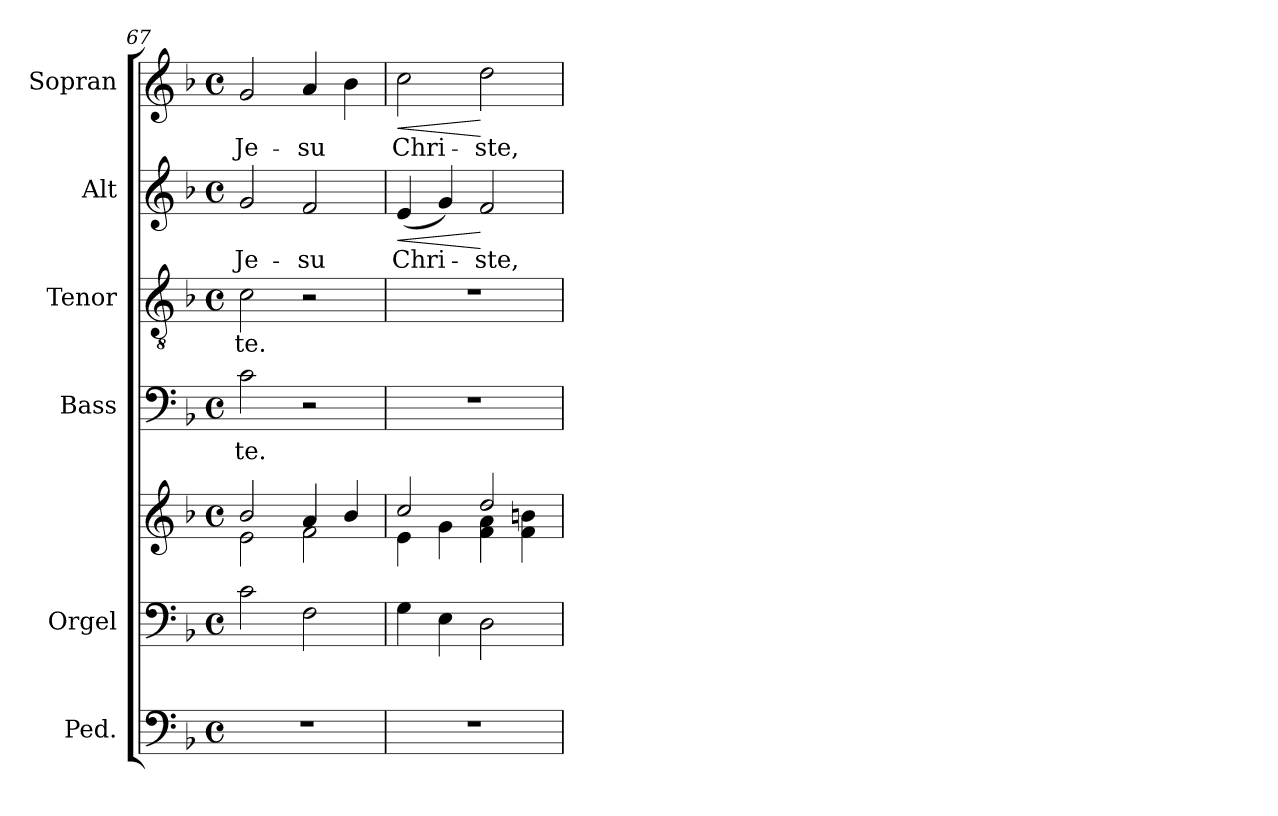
**kern	**kern	**kern	**kern	**text	**kern	**text	**kern	**text	**dynam	**kern	**text	**dynam
*part6	*part5	*part5	*part4	*part4	*part3	*part3	*part2	*part2	*part2	*part1	*part1	*part1
*staff7	*staff6	*staff5	*staff4	*staff4	*staff3	*staff3	*staff2	*staff2	*staff2	*staff1	*staff1	*staff1
*I"Ped.	*I"Orgel	*	*I"Bass	*	*I"Tenor	*	*I"Alt	*	*	*I"Sopran	*	*
*	*I'Org.	*	*I'B.	*	*I'T.	*	*I'A.	*	*	*I'S.	*	*
*clefF4	*clefF4	*clefG2	*clefF4	*	*clefGv2	*	*clefG2	*	*	*clefG2	*	*
*ITrd7c12	*	*	*	*	*	*	*	*	*	*	*	*
*k[b-]	*k[b-]	*k[b-]	*k[b-]	*	*k[b-]	*	*k[b-]	*	*	*k[b-]	*	*
*F:	*F:	*F:	*F:	*	*F:	*	*F:	*	*	*F:	*	*
*M4/4	*M4/4	*M4/4	*M4/4	*	*M4/4	*	*M4/4	*	*	*M4/4	*	*
*met(c)	*met(c)	*met(c)	*met(c)	*	*met(c)	*	*met(c)	*	*	*met(c)	*	*
=67	=67	=67	=67	=67	=67	=67	=67	=67	=67	=67	=67	=67
*	*	*^	*	*	*	*	*	*	*	*	*	*
!	!	!	!	!	!LO:LY:b	!	!LO:LY:b	!	!LO:LY:b	!	!	!LO:LY:b	!
1r	2c\	2b-/	2e\	2c\	-te.	2c\	-te.	2g/	Je-	.	2g/	Je-	.
!	!	!	!	!	!	!	!	!	!LO:LY:b	!	!	!LO:LY:b	!
.	2F\	4a/	2f\	2r	.	2r	.	2f/	-su	.	4a/	-su	.
.	.	4b-/	.	.	.	.	.	.	.	.	4b-\	.	.
=68	=68	=68	=68	=68	=68	=68	=68	=68	=68	=68	=68	=68	=68
!	!	!	!	!	!	!	!	!	!LO:LY:b	!LO:HP:b	!	!LO:LY:b	!LO:HP:b
1r	4G\	2cc/	4e\	1r	.	1r	.	(<4e/	Chri-	<	2cc\	Chri-	<
.	4E\	.	4g\	.	.	.	.	4g/)	.	.	.	.	.
!	!	!	!	!	!	!	!	!	!LO:LY:b	!	!	!LO:LY:b	!
.	2D\	2dd/	4f\ 4a\	.	.	.	.	2f/	-ste,	[	2dd\	-ste,	[
.	.	.	4f\ 4bn\	.	.	.	.	.	.	.	.	.	.
*	*	*v	*v	*	*	*	*	*	*	*	*	*	*
=	=	=	=	=	=	=	=	=	=	=	=	=
*-	*-	*-	*-	*-	*-	*-	*-	*-	*-	*-	*-	*-
